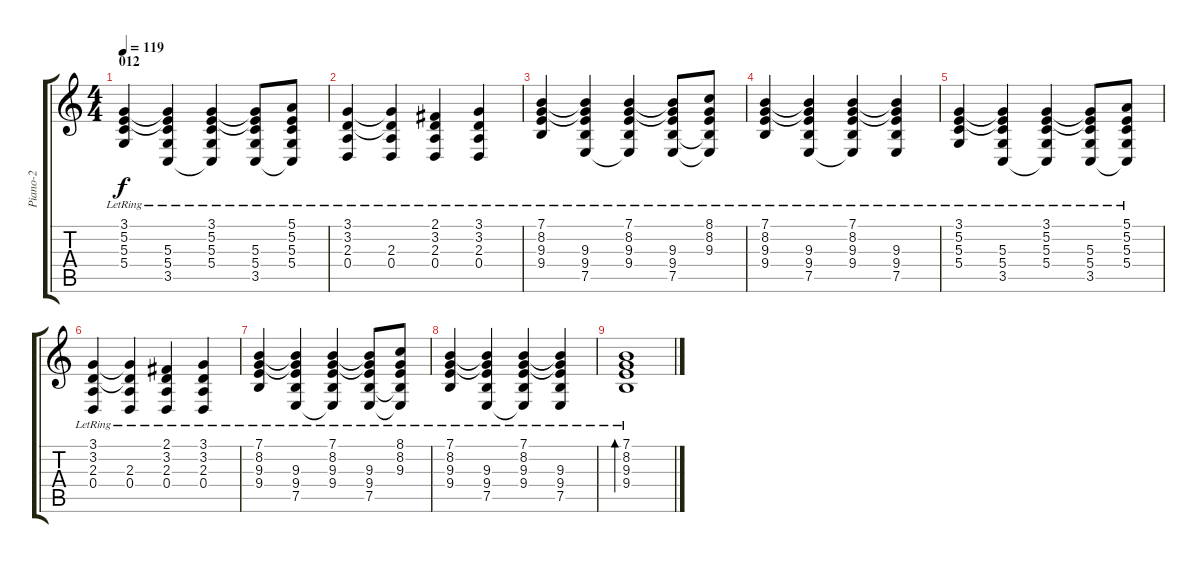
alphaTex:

\track ("Piano-2" "Piano-2") {instrument acousticgrandpiano}
\staff {score tabs}
\tuning (E4 B3 G3 D3 A2 E2) {hide}
\ts (4 4)
\section ("" "012")
\tempo 119
\clef g2
\ks c
(3.1{lr} 5.2{lr} 5.3{lr} 5.4{lr}).4{dy f} (3.1{t} 5.2{t} 5.3{lr} 5.4{lr} 3.5{lr}).4 (3.1{lr} 5.2{lr} 5.3{lr} 5.4{lr} 3.5{t}).4 (3.1{t} 5.2{t} 5.3{lr} 5.4{lr} 3.5{lr}).8 (5.1{lr} 5.2{lr} 5.3{lr} 5.4{lr} 3.5{t}).8 |
(3.1{lr} 3.2{lr} 2.3{lr} 0.4{lr}).4 (3.1{t} 3.2{t} 2.3{lr} 0.4{lr}).4 (2.1{lr} 3.2{lr} 2.3{lr} 0.4{lr}).4 (3.1{lr} 3.2{lr} 2.3{lr} 0.4{lr}).4 |
(7.1{lr} 8.2{lr} 9.3{lr} 9.4{lr}).4 (7.1{t} 8.2{t} 9.3{lr} 9.4{lr} 7.5{lr}).4 (7.1{lr} 8.2{lr} 9.3{lr} 9.4{lr} 7.5{t}).4 (7.1{t} 8.2{t} 9.3{lr} 9.4{lr} 7.5{lr}).8 (8.1{lr} 8.2{lr} 9.3{lr} 9.4{t} 7.5{t}).8 |
(7.1{lr} 8.2{lr} 9.3{lr} 9.4{lr}).4 (7.1{t} 8.2{t} 9.3{lr} 9.4{lr} 7.5{lr}).4 (7.1{lr} 8.2{lr} 9.3{lr} 9.4{lr} 7.5{t}).4 (7.1{t} 8.2{t} 9.3{lr} 9.4{lr} 7.5{lr}).4 |
(3.1{lr} 5.2{lr} 5.3{lr} 5.4{lr}).4 (3.1{t} 5.2{t} 5.3{lr} 5.4{lr} 3.5{lr}).4 (3.1{lr} 5.2{lr} 5.3{lr} 5.4{lr} 3.5{t}).4 (3.1{t} 5.2{t} 5.3{lr} 5.4{lr} 3.5{lr}).8 (5.1{lr} 5.2{lr} 5.3{lr} 5.4{lr} 3.5{t}).8 |
(3.1{lr} 3.2{lr} 2.3{lr} 0.4{lr}).4 (3.1{t} 3.2{t} 2.3{lr} 0.4{lr}).4 (2.1{lr} 3.2{lr} 2.3{lr} 0.4{lr}).4 (3.1{lr} 3.2{lr} 2.3{lr} 0.4{lr}).4 |
(7.1{lr} 8.2{lr} 9.3{lr} 9.4{lr}).4 (7.1{t} 8.2{t} 9.3{lr} 9.4{lr} 7.5{lr}).4 (7.1{lr} 8.2{lr} 9.3{lr} 9.4{lr} 7.5{t}).4 (7.1{t} 8.2{t} 9.3{lr} 9.4{lr} 7.5{lr}).8 (8.1{lr} 8.2{lr} 9.3{lr} 9.4{t} 7.5{t}).8 |
(7.1{lr} 8.2{lr} 9.3{lr} 9.4{lr}).4 (7.1{t} 8.2{t} 9.3{lr} 9.4{lr} 7.5{lr}).4 (7.1{lr} 8.2{lr} 9.3{lr} 9.4{lr} 7.5{t}).4 (7.1{t} 8.2{t} 9.3{lr} 9.4{lr} 7.5{lr}).4 |
(7.1{lr} 8.2{lr} 9.3{lr} 9.4{lr}).1{bd 480}
